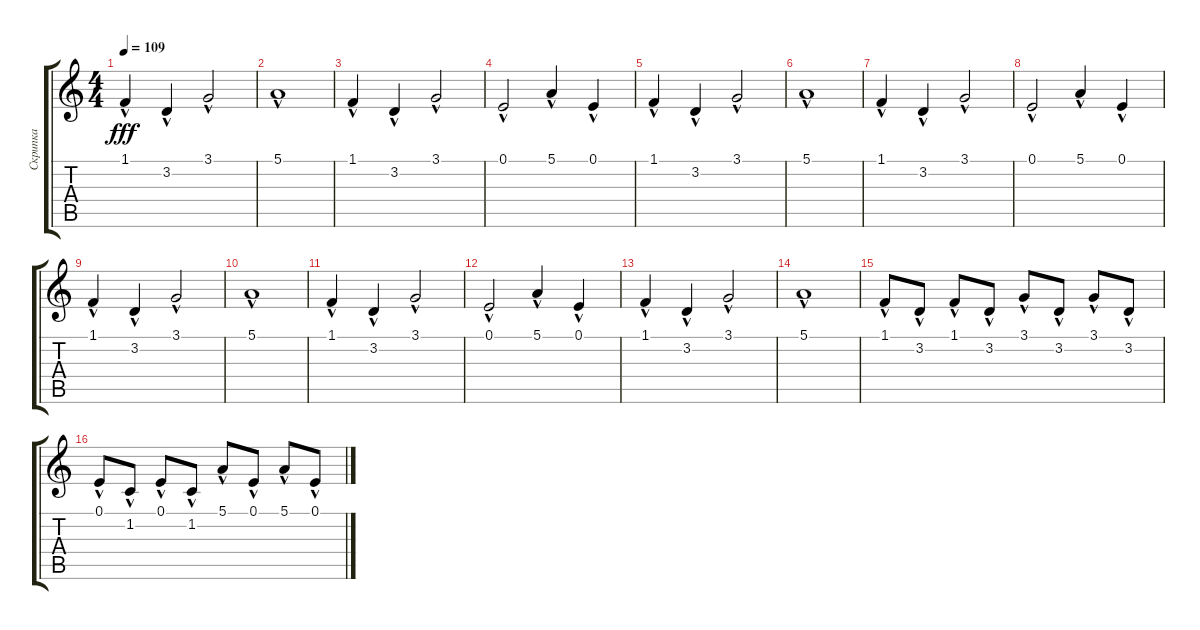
\track ("Скрипка" "Скрипка") {instrument viola}
\staff {score tabs}
\tuning (E4 B3 G3 D3 A2 E2) {hide}
\ts (4 4)
\tempo 109
\clef g2
\ks c
1.1{hac}.4{dy fff} 3.2{hac}.4 3.1{hac}.2 |
5.1{hac}.1 |
1.1{hac}.4 3.2{hac}.4 3.1{hac}.2 |
0.1{hac}.2 5.1{hac}.4 0.1{hac}.4 |
1.1{hac}.4 3.2{hac}.4 3.1{hac}.2 |
5.1{hac}.1 |
1.1{hac}.4 3.2{hac}.4 3.1{hac}.2 |
0.1{hac}.2 5.1{hac}.4 0.1{hac}.4 |
1.1{hac}.4 3.2{hac}.4 3.1{hac}.2 |
5.1{hac}.1 |
1.1{hac}.4 3.2{hac}.4 3.1{hac}.2 |
0.1{hac}.2 5.1{hac}.4 0.1{hac}.4 |
1.1{hac}.4 3.2{hac}.4 3.1{hac}.2 |
5.1{hac}.1 |
1.1{hac}.8 3.2{hac}.8 1.1{hac}.8 3.2{hac}.8 3.1{hac}.8 3.2{hac}.8 3.1{hac}.8 3.2{hac}.8 |
0.1{hac}.8 1.2{hac}.8 0.1{hac}.8 1.2{hac}.8 5.1{hac}.8 0.1{hac}.8 5.1{hac}.8 0.1{hac}.8
